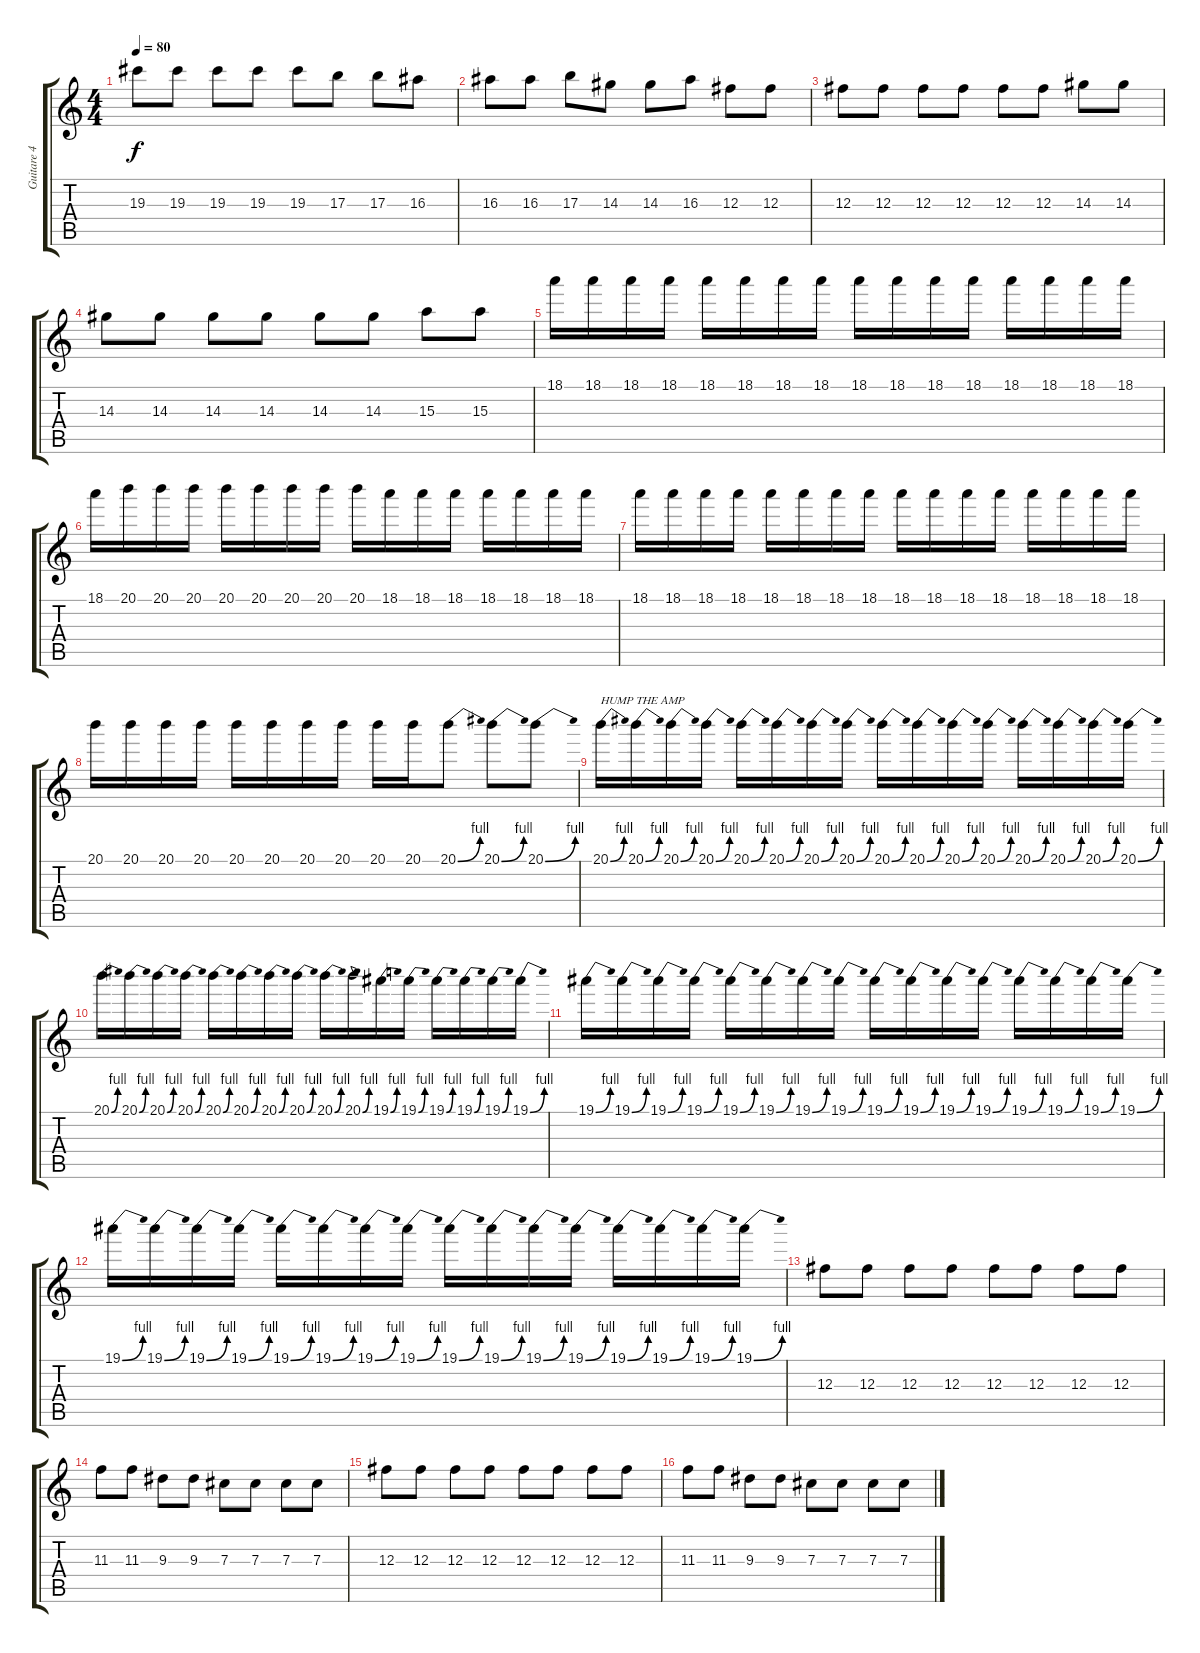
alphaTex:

\track ("Guitare 4" "Guitare 4") {instrument distortionguitar}
\staff {score tabs}
\tuning (Eb4 Bb3 Gb3 Db3 Ab2 Eb2) {hide}
\ts (4 4)
\tempo 80
\clef g2
\ks c
19.3.8{dy f} 19.3.8 19.3.8 19.3.8 19.3.8 17.3.8 17.3.8 16.3.8 |
16.3.8 16.3.8 17.3.8 14.3.8 14.3.8 16.3.8 12.3.8 12.3.8 |
12.3.8 12.3.8 12.3.8 12.3.8 12.3.8 12.3.8 14.3.8 14.3.8 |
14.3.8 14.3.8 14.3.8 14.3.8 14.3.8 14.3.8 15.3.8 15.3.8 |
18.1.16 18.1.16 18.1.16 18.1.16 18.1.16 18.1.16 18.1.16 18.1.16 18.1.16 18.1.16 18.1.16 18.1.16 18.1.16 18.1.16 18.1.16 18.1.16 |
18.1.16 20.1.16 20.1.16 20.1.16 20.1.16 20.1.16 20.1.16 20.1.16 20.1.16 18.1.16 18.1.16 18.1.16 18.1.16 18.1.16 18.1.16 18.1.16 |
18.1.16 18.1.16 18.1.16 18.1.16 18.1.16 18.1.16 18.1.16 18.1.16 18.1.16 18.1.16 18.1.16 18.1.16 18.1.16 18.1.16 18.1.16 18.1.16 |
20.1.16 20.1.16 20.1.16 20.1.16 20.1.16 20.1.16 20.1.16 20.1.16 20.1.16 20.1.16 20.1{be (bend 0 0 60 4)}.8 20.1{be (bend 0 0 60 4)}.8 20.1{be (bend 0 0 60 4)}.8 |
20.1{be (bend 0 0 60 4)}.16{txt "HUMP THE AMP"} 20.1{be (bend 0 0 60 4)}.16 20.1{be (bend 0 0 60 4)}.16 20.1{be (bend 0 0 60 4)}.16 20.1{be (bend 0 0 60 4)}.16 20.1{be (bend 0 0 60 4)}.16 20.1{be (bend 0 0 60 4)}.16 20.1{be (bend 0 0 60 4)}.16 20.1{be (bend 0 0 60 4)}.16 20.1{be (bend 0 0 60 4)}.16 20.1{be (bend 0 0 60 4)}.16 20.1{be (bend 0 0 60 4)}.16 20.1{be (bend 0 0 60 4)}.16 20.1{be (bend 0 0 60 4)}.16 20.1{be (bend 0 0 60 4)}.16 20.1{be (bend 0 0 60 4)}.16 |
20.1{be (bend 0 0 60 4)}.16 20.1{be (bend 0 0 60 4)}.16 20.1{be (bend 0 0 60 4)}.16 20.1{be (bend 0 0 60 4)}.16 20.1{be (bend 0 0 60 4)}.16 20.1{be (bend 0 0 60 4)}.16 20.1{be (bend 0 0 60 4)}.16 20.1{be (bend 0 0 60 4)}.16 20.1{be (bend 0 0 60 4)}.16 20.1{be (bend 0 0 60 4)}.16 19.1{be (bend 0 0 60 4)}.16 19.1{be (bend 0 0 60 4)}.16 19.1{be (bend 0 0 60 4)}.16 19.1{be (bend 0 0 60 4)}.16 19.1{be (bend 0 0 60 4)}.16 19.1{be (bend 0 0 60 4)}.16 |
19.1{be (bend 0 0 60 4)}.16 19.1{be (bend 0 0 60 4)}.16 19.1{be (bend 0 0 60 4)}.16 19.1{be (bend 0 0 60 4)}.16 19.1{be (bend 0 0 60 4)}.16 19.1{be (bend 0 0 60 4)}.16 19.1{be (bend 0 0 60 4)}.16 19.1{be (bend 0 0 60 4)}.16 19.1{be (bend 0 0 60 4)}.16 19.1{be (bend 0 0 60 4)}.16 19.1{be (bend 0 0 60 4)}.16 19.1{be (bend 0 0 60 4)}.16 19.1{be (bend 0 0 60 4)}.16 19.1{be (bend 0 0 60 4)}.16 19.1{be (bend 0 0 60 4)}.16 19.1{be (bend 0 0 60 4)}.16 |
19.1{be (bend 0 0 60 4)}.16 19.1{be (bend 0 0 60 4)}.16 19.1{be (bend 0 0 60 4)}.16 19.1{be (bend 0 0 60 4)}.16 19.1{be (bend 0 0 60 4)}.16 19.1{be (bend 0 0 60 4)}.16 19.1{be (bend 0 0 60 4)}.16 19.1{be (bend 0 0 60 4)}.16 19.1{be (bend 0 0 60 4)}.16 19.1{be (bend 0 0 60 4)}.16 19.1{be (bend 0 0 60 4)}.16 19.1{be (bend 0 0 60 4)}.16 19.1{be (bend 0 0 60 4)}.16 19.1{be (bend 0 0 60 4)}.16 19.1{be (bend 0 0 60 4)}.16 19.1{be (bend 0 0 60 4)}.16 |
12.3.8 12.3.8 12.3.8 12.3.8 12.3.8 12.3.8 12.3.8 12.3.8 |
11.3.8 11.3.8 9.3.8 9.3.8 7.3.8 7.3.8 7.3.8 7.3.8 |
12.3.8 12.3.8 12.3.8 12.3.8 12.3.8 12.3.8 12.3.8 12.3.8 |
11.3.8 11.3.8 9.3.8 9.3.8 7.3.8 7.3.8 7.3.8 7.3.8
